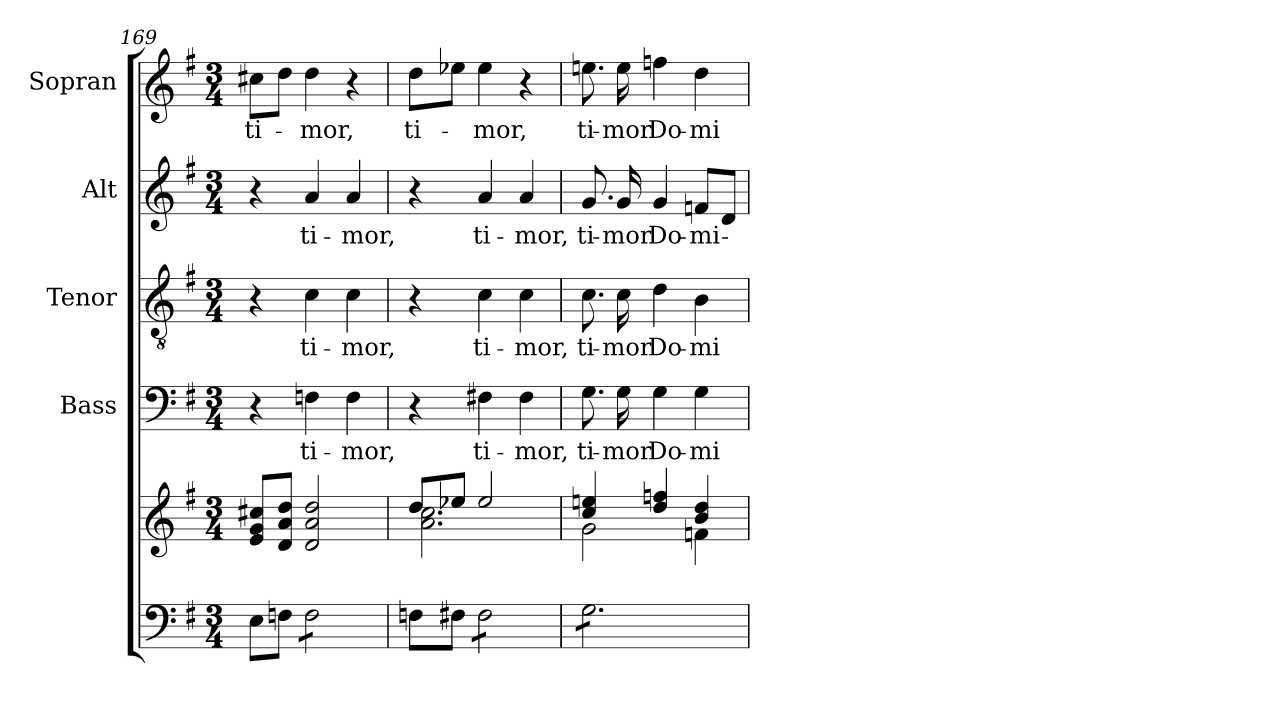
**kern	**kern	**kern	**text	**kern	**text	**kern	**text	**kern	**text
*part5	*part5	*part4	*part4	*part3	*part3	*part2	*part2	*part1	*part1
*staff6	*staff5	*staff4	*staff4	*staff3	*staff3	*staff2	*staff2	*staff1	*staff1
*	*	*I"Bass	*	*I"Tenor	*	*I"Alt	*	*I"Sopran	*
*	*	*I'B.	*	*I'T.	*	*I'A.	*	*I'S.	*
!!LO:LB:g=z
*clefF4	*clefG2	*clefF4	*	*clefGv2	*	*clefG2	*	*clefG2	*
*k[f#]	*k[f#]	*k[f#]	*	*k[f#]	*	*k[f#]	*	*k[f#]	*
*G:	*G:	*G:	*	*G:	*	*G:	*	*G:	*
*M3/4	*M3/4	*M3/4	*	*M3/4	*	*M3/4	*	*M3/4	*
=169	=169	=169	=169	=169	=169	=169	=169	=169	=169
!	!	!	!	!	!	!	!	!	!LO:LY:b
8E\L	8e/ 8g/ 8cc#X/L	4r	.	4r	.	4r	.	8cc#X\L	ti-
8Fn\J	8d/ 8a/ 8dd/J	.	.	.	.	.	.	8dd\J	.
!	!	!	!LO:LY:b	!	!LO:LY:b	!	!LO:LY:b	!	!LO:LY:b
*tremolo	*	*	*	*	*	*	*	*	*
8F\L	2d/ 2a/ 2dd/	4Fn\	ti-	4c\	ti-	4a/	ti-	4dd\	-mor,
8F\	.	.	.	.	.	.	.	.	.
!	!	!	!LO:LY:b	!	!LO:LY:b	!	!LO:LY:b	!	!
8F\	.	4F\	-mor,	4c\	-mor,	4a/	-mor,	4r	.
8F\J	.	.	.	.	.	.	.	.	.
*Xtremolo	*	*	*	*	*	*	*	*	*
=170	=170	=170	=170	=170	=170	=170	=170	=170	=170
*	*^	*	*	*	*	*	*	*	*
!	!	!	!	!	!	!	!	!	!	!LO:LY:b
8Fn\L	8dd/L	2.a\ 2.cc\	4r	.	4r	.	4r	.	8dd\L	ti-
8F#X\J	8ee-X/J	.	.	.	.	.	.	.	8ee-X\J	.
!	!	!	!	!LO:LY:b	!	!LO:LY:b	!	!LO:LY:b	!	!LO:LY:b
*tremolo	*	*	*	*	*	*	*	*	*	*
8F#\L	2ee-/	.	4F#X\	ti-	4c\	ti-	4a/	ti-	4ee-\	-mor,
8F#\	.	.	.	.	.	.	.	.	.	.
!	!	!	!	!LO:LY:b	!	!LO:LY:b	!	!LO:LY:b	!	!
8F#\	.	.	4F#\	-mor,	4c\	-mor,	4a/	-mor,	4r	.
8F#\J	.	.	.	.	.	.	.	.	.	.
=171	=171	=171	=171	=171	=171	=171	=171	=171	=171	=171
!	!	!	!	!LO:LY:b	!	!LO:LY:b	!	!LO:LY:b	!	!LO:LY:b
8G\L	4cc/ 4een/	2g\	8.G\	ti-	8.c\	ti-	8.g/	ti-	8.een\	ti-
8G\	.	.	.	.	.	.	.	.	.	.
!	!	!	!	!LO:LY:b	!	!LO:LY:b	!	!LO:LY:b	!	!LO:LY:b
.	.	.	16G\	-mor	16c\	-mor	16g/	-mor	16ee\	-mor
!	!	!	!	!LO:LY:b	!	!LO:LY:b	!	!LO:LY:b	!	!LO:LY:b
8G\	4dd/ 4ffn/	.	4G\	Do-	4d\	Do-	4g/	Do-	4ffn\	Do-
8G\	.	.	.	.	.	.	.	.	.	.
!	!	!	!	!LO:LY:b	!	!LO:LY:b	!	!LO:LY:b	!	!LO:LY:b
8G\	4b/ 4dd/	4fn\	4G\	-mi-	4B\	-mi-	8fn/L	-mi-	4dd\	-mi-
8G\J	.	.	.	.	.	.	8d/J	.	.	.
*Xtremolo	*	*	*	*	*	*	*	*	*	*
*	*v	*v	*	*	*	*	*	*	*	*
=	=	=	=	=	=	=	=	=	=
*-	*-	*-	*-	*-	*-	*-	*-	*-	*-
